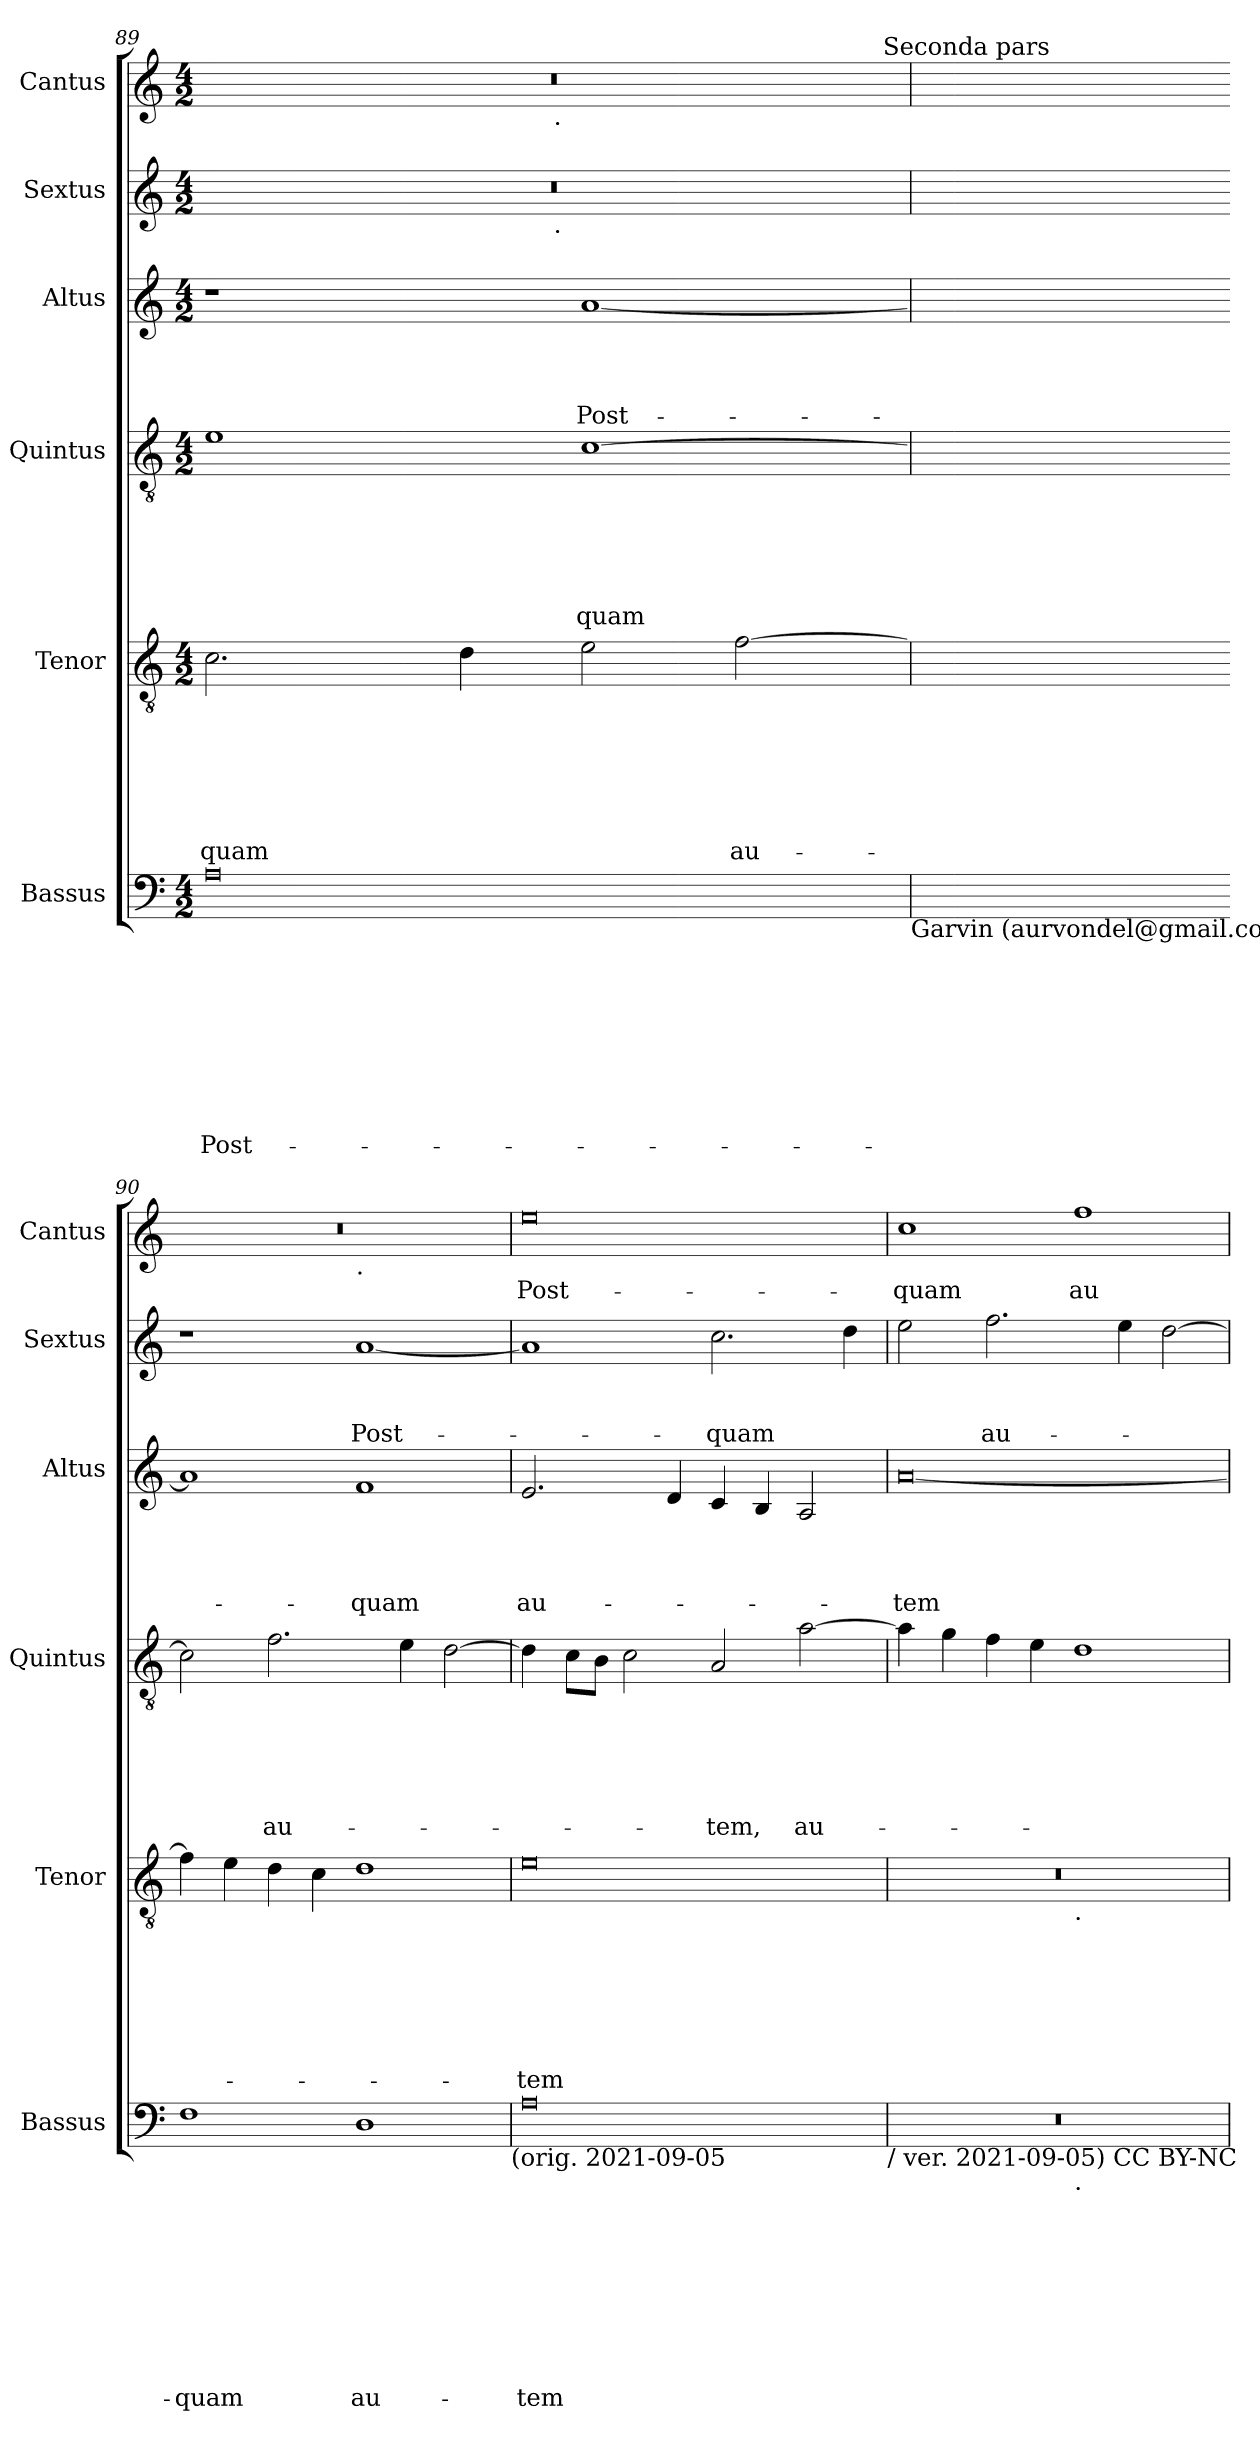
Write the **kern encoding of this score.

**kern	**text	**text	**text	**text	**text	**text	**text	**text	**text	**kern	**text	**text	**text	**text	**text	**text	**text	**kern	**text	**text	**text	**text	**text	**text	**kern	**text	**text	**text	**text	**kern	**text	**text	**text	**kern	**text
*part6	*part6	*part6	*part6	*part6	*part6	*part6	*part6	*part6	*part6	*part5	*part5	*part5	*part5	*part5	*part5	*part5	*part5	*part4	*part4	*part4	*part4	*part4	*part4	*part4	*part3	*part3	*part3	*part3	*part3	*part2	*part2	*part2	*part2	*part1	*part1
*staff6	*staff6	*staff6	*staff6	*staff6	*staff6	*staff6	*staff6	*staff6	*staff6	*staff5	*staff5	*staff5	*staff5	*staff5	*staff5	*staff5	*staff5	*staff4	*staff4	*staff4	*staff4	*staff4	*staff4	*staff4	*staff3	*staff3	*staff3	*staff3	*staff3	*staff2	*staff2	*staff2	*staff2	*staff1	*staff1
*I"Bassus	*	*	*	*	*	*	*	*	*	*I"Tenor	*	*	*	*	*	*	*	*I"Quintus	*	*	*	*	*	*	*I"Altus	*	*	*	*	*I"Sextus	*	*	*	*I"Cantus	*
*I'Bassus	*	*	*	*	*	*	*	*	*	*I'Tenor	*	*	*	*	*	*	*	*I'Quintus	*	*	*	*	*	*	*I'Altus	*	*	*	*	*I'Sextus	*	*	*	*I'Cantus	*
*clefF4	*	*	*	*	*	*	*	*	*	*clefGv2	*	*	*	*	*	*	*	*clefGv2	*	*	*	*	*	*	*clefG2	*	*	*	*	*clefG2	*	*	*	*clefG2	*
*k[]	*	*	*	*	*	*	*	*	*	*k[]	*	*	*	*	*	*	*	*k[]	*	*	*	*	*	*	*k[]	*	*	*	*	*k[]	*	*	*	*k[]	*
*C:	*	*	*	*	*	*	*	*	*	*C:	*	*	*	*	*	*	*	*C:	*	*	*	*	*	*	*C:	*	*	*	*	*C:	*	*	*	*C:	*
*M4/2	*	*	*	*	*	*	*	*	*	*M4/2	*	*	*	*	*	*	*	*M4/2	*	*	*	*	*	*	*M4/2	*	*	*	*	*M4/2	*	*	*	*M4/2	*
=89	=89	=89	=89	=89	=89	=89	=89	=89	=89	=89	=89	=89	=89	=89	=89	=89	=89	=89	=89	=89	=89	=89	=89	=89	=89	=89	=89	=89	=89	=89	=89	=89	=89	=89	=89
!	!	!	!	!	!	!	!	!	!LO:LY:b	!	!	!	!	!	!	!	!LO:LY:b	!	!	!	!	!	!	!	!	!	!	!	!	!	!	!	!	!	!
*	*	*	*	*	*	*	*	*	*	*	*	*	*	*	*	*	*	*	*	*	*	*	*	*	*	*	*	*	*	*^	*	*	*	*^	*
0A	.	.	.	.	.	.	.	.	Post-	2.c\	.	.	.	.	.	.	-quam	1e	.	.	.	.	.	.	1r	.	.	.	.	0r	2ryy	.	.	.	0r	2ryy	.
.	.	.	.	.	.	.	.	.	.	.	.	.	.	.	.	.	.	.	.	.	.	.	.	.	.	.	.	.	.	.	4...ryy	.	.	.	.	4...ryy	.
.	.	.	.	.	.	.	.	.	.	4d\	.	.	.	.	.	.	.	.	.	.	.	.	.	.	.	.	.	.	.	.	.	.	.	.	.	.	.
!	!	!	!	!	!	!	!	!	!	!	!	!	!	!	!	!	!	!	!	!	!	!	!	!	!	!	!	!	!	!	!	!	!	!	!	!LO:TX:b:t=.	!
!	!	!	!	!	!	!	!	!	!	!	!	!	!	!	!	!	!	!	!	!	!	!	!	!	!	!	!	!	!	!	!LO:TX:b:t=.	!	!	!	!	!	!
.	.	.	.	.	.	.	.	.	.	.	.	.	.	.	.	.	.	.	.	.	.	.	.	.	.	.	.	.	.	.	1ryy	.	.	.	.	1ryy	.
!	!	!	!	!	!	!	!	!	!	!	!	!	!	!	!	!	!	!	!	!	!	!	!	!LO:LY:b	!	!	!	!	!LO:LY:b	!	!	!	!	!	!	!	!
.	.	.	.	.	.	.	.	.	.	2e\	.	.	.	.	.	.	.	[>1c	.	.	.	.	.	-quam	[<1a	.	.	.	Post-	.	.	.	.	.	.	.	.
!	!	!	!	!	!	!	!	!	!	!	!	!	!	!	!	!	!LO:LY:b	!	!	!	!	!	!	!	!	!	!	!	!	!	!	!	!	!	!	!	!
.	.	.	.	.	.	.	.	.	.	[>2f\	.	.	.	.	.	.	au-	.	.	.	.	.	.	.	.	.	.	.	.	.	.	.	.	.	.	.	.
!	!	!	!	!	!	!	!	!	!	!	!	!	!	!	!	!	!	!	!	!	!	!	!	!	!	!	!	!	!	!	!	!	!	!	!	!LO:TX:a:t=Seconda pars	!
.	.	.	.	.	.	.	.	.	.	.	.	.	.	.	.	.	.	.	.	.	.	.	.	.	.	.	.	.	.	.	32ryy	.	.	.	.	32ryy	.
!LO:TX:b:t=Garvin (aurvondel@gmail.com)	!	!	!	!	!	!	!	!	!	!	!	!	!	!	!	!	!	!	!	!	!	!	!	!	!	!	!	!	!	!	!	!	!	!	!	!	!
=90!	=90!	=90!	=90!	=90!	=90!	=90!	=90!	=90!	=90!	=90!	=90!	=90!	=90!	=90!	=90!	=90!	=90!	=90!	=90!	=90!	=90!	=90!	=90!	=90!	=90!	=90!	=90!	=90!	=90!	=90!	=90!	=90!	=90!	=90!	=90!	=90!	=90!
!	!	!	!	!	!	!	!	!	!LO:LY:b	!	!	!	!	!	!	!	!	!	!	!	!	!	!	!	!	!	!	!	!	!	!	!	!	!	!	!	!
*	*	*	*	*	*	*	*	*	*	*	*	*	*	*	*	*	*	*	*	*	*	*	*	*	*	*	*	*	*	*v	*v	*	*	*	*	*	*
1F	.	.	.	.	.	.	.	.	-quam	4f\]	.	.	.	.	.	.	.	2c\]	.	.	.	.	.	.	1a]	.	.	.	.	1r	.	.	.	0r	1ryy	.
.	.	.	.	.	.	.	.	.	.	4e\	.	.	.	.	.	.	.	.	.	.	.	.	.	.	.	.	.	.	.	.	.	.	.	.	.	.
!	!	!	!	!	!	!	!	!	!	!	!	!	!	!	!	!	!	!	!	!	!	!	!	!LO:LY:b	!	!	!	!	!	!	!	!	!	!	!	!
.	.	.	.	.	.	.	.	.	.	4d\	.	.	.	.	.	.	.	2.f\	.	.	.	.	.	au-	.	.	.	.	.	.	.	.	.	.	.	.
.	.	.	.	.	.	.	.	.	.	4c\	.	.	.	.	.	.	.	.	.	.	.	.	.	.	.	.	.	.	.	.	.	.	.	.	.	.
!	!	!	!	!	!	!	!	!	!	!	!	!	!	!	!	!	!	!	!	!	!	!	!	!	!	!	!	!	!	!	!	!	!	!	!LO:TX:b:t=.	!
!	!	!	!	!	!	!	!	!	!LO:LY:b	!	!	!	!	!	!	!	!	!	!	!	!	!	!	!	!	!	!	!	!LO:LY:b	!	!	!	!LO:LY:b	!	!	!
1D	.	.	.	.	.	.	.	.	au-	1d	.	.	.	.	.	.	.	.	.	.	.	.	.	.	1f	.	.	.	-quam	[<1a	.	.	Post-	.	1ryy	.
.	.	.	.	.	.	.	.	.	.	.	.	.	.	.	.	.	.	4e\	.	.	.	.	.	.	.	.	.	.	.	.	.	.	.	.	.	.
.	.	.	.	.	.	.	.	.	.	.	.	.	.	.	.	.	.	[>2d\	.	.	.	.	.	.	.	.	.	.	.	.	.	.	.	.	.	.
!LO:TX:b:t=(orig. 2021-09-05	!	!	!	!	!	!	!	!	!	!	!	!	!	!	!	!	!	!	!	!	!	!	!	!	!	!	!	!	!	!	!	!	!	!	!	!
=91!	=91!	=91!	=91!	=91!	=91!	=91!	=91!	=91!	=91!	=91!	=91!	=91!	=91!	=91!	=91!	=91!	=91!	=91!	=91!	=91!	=91!	=91!	=91!	=91!	=91!	=91!	=91!	=91!	=91!	=91!	=91!	=91!	=91!	=91!	=91!	=91!
!	!	!	!	!	!	!	!	!	!LO:LY:b	!	!	!	!	!	!	!	!LO:LY:b	!	!	!	!	!	!	!	!	!	!	!	!LO:LY:b	!	!	!	!	!	!	!LO:LY:b
*	*	*	*	*	*	*	*	*	*	*	*	*	*	*	*	*	*	*	*	*	*	*	*	*	*	*	*	*	*	*	*	*	*	*v	*v	*
0A	.	.	.	.	.	.	.	.	-tem	0e	.	.	.	.	.	.	-tem	4d\]	.	.	.	.	.	.	2.e/	.	.	.	au-	1a]	.	.	.	0ee	Post-
.	.	.	.	.	.	.	.	.	.	.	.	.	.	.	.	.	.	8c\L	.	.	.	.	.	.	.	.	.	.	.	.	.	.	.	.	.
.	.	.	.	.	.	.	.	.	.	.	.	.	.	.	.	.	.	8B\J	.	.	.	.	.	.	.	.	.	.	.	.	.	.	.	.	.
.	.	.	.	.	.	.	.	.	.	.	.	.	.	.	.	.	.	2c\	.	.	.	.	.	.	.	.	.	.	.	.	.	.	.	.	.
.	.	.	.	.	.	.	.	.	.	.	.	.	.	.	.	.	.	.	.	.	.	.	.	.	4d/	.	.	.	.	.	.	.	.	.	.
!	!	!	!	!	!	!	!	!	!	!	!	!	!	!	!	!	!	!	!	!	!	!	!	!LO:LY:b	!	!	!	!	!	!	!	!	!LO:LY:b	!	!
.	.	.	.	.	.	.	.	.	.	.	.	.	.	.	.	.	.	2A/	.	.	.	.	.	-tem,	4c/	.	.	.	.	2.cc\	.	.	-quam	.	.
.	.	.	.	.	.	.	.	.	.	.	.	.	.	.	.	.	.	.	.	.	.	.	.	.	4B/	.	.	.	.	.	.	.	.	.	.
!	!	!	!	!	!	!	!	!	!	!	!	!	!	!	!	!	!	!	!	!	!	!	!	!LO:LY:b	!	!	!	!	!	!	!	!	!	!	!
.	.	.	.	.	.	.	.	.	.	.	.	.	.	.	.	.	.	[>2a\	.	.	.	.	.	au-	2A/	.	.	.	.	.	.	.	.	.	.
.	.	.	.	.	.	.	.	.	.	.	.	.	.	.	.	.	.	.	.	.	.	.	.	.	.	.	.	.	.	4dd\	.	.	.	.	.
!LO:TX:b:t=/ ver. 2021-09-05) CC BY-NC	!	!	!	!	!	!	!	!	!	!	!	!	!	!	!	!	!	!	!	!	!	!	!	!	!	!	!	!	!	!	!	!	!	!	!
=92!	=92!	=92!	=92!	=92!	=92!	=92!	=92!	=92!	=92!	=92!	=92!	=92!	=92!	=92!	=92!	=92!	=92!	=92!	=92!	=92!	=92!	=92!	=92!	=92!	=92!	=92!	=92!	=92!	=92!	=92!	=92!	=92!	=92!	=92!	=92!
!	!	!	!	!	!	!	!	!	!	!	!	!	!	!	!	!	!	!	!	!	!	!	!	!	!	!	!	!	!LO:LY:b	!	!	!	!	!	!LO:LY:b
*^	*	*	*	*	*	*	*	*	*	*^	*	*	*	*	*	*	*	*	*	*	*	*	*	*	*	*	*	*	*	*	*	*	*	*	*
0r	1ryy	.	.	.	.	.	.	.	.	.	0r	1ryy	.	.	.	.	.	.	.	4a\]	.	.	.	.	.	.	[<0a	.	.	.	-tem	2ee\	.	.	.	1cc>	-quam
.	.	.	.	.	.	.	.	.	.	.	.	.	.	.	.	.	.	.	.	4g\	.	.	.	.	.	.	.	.	.	.	.	.	.	.	.	.	.
!	!	!	!	!	!	!	!	!	!	!	!	!	!	!	!	!	!	!	!	!	!	!	!	!	!	!	!	!	!	!	!	!	!	!	!LO:LY:b	!	!
.	.	.	.	.	.	.	.	.	.	.	.	.	.	.	.	.	.	.	.	4f\	.	.	.	.	.	.	.	.	.	.	.	2.ff\	.	.	au-	.	.
.	.	.	.	.	.	.	.	.	.	.	.	.	.	.	.	.	.	.	.	4e\	.	.	.	.	.	.	.	.	.	.	.	.	.	.	.	.	.
!	!	!	!	!	!	!	!	!	!	!	!	!LO:TX:b:t=.	!	!	!	!	!	!	!	!	!	!	!	!	!	!	!	!	!	!	!	!	!	!	!	!	!
!	!LO:TX:b:t=.	!	!	!	!	!	!	!	!	!	!	!	!	!	!	!	!	!	!	!	!	!	!	!	!	!	!	!	!	!	!	!	!	!	!	!	!
!	!	!	!	!	!	!	!	!	!	!	!	!	!	!	!	!	!	!	!	!	!	!	!	!	!	!	!	!	!	!	!	!	!	!	!	!	!LO:LY:b
.	1ryy	.	.	.	.	.	.	.	.	.	.	1ryy	.	.	.	.	.	.	.	1d	.	.	.	.	.	.	.	.	.	.	.	.	.	.	.	1ff	au-
.	.	.	.	.	.	.	.	.	.	.	.	.	.	.	.	.	.	.	.	.	.	.	.	.	.	.	.	.	.	.	.	4ee\	.	.	.	.	.
.	.	.	.	.	.	.	.	.	.	.	.	.	.	.	.	.	.	.	.	.	.	.	.	.	.	.	.	.	.	.	.	[>2dd\	.	.	.	.	.
*v	*v	*	*	*	*	*	*	*	*	*	*	*	*	*	*	*	*	*	*	*	*	*	*	*	*	*	*	*	*	*	*	*	*	*	*	*	*
*	*	*	*	*	*	*	*	*	*	*v	*v	*	*	*	*	*	*	*	*	*	*	*	*	*	*	*	*	*	*	*	*	*	*	*	*	*
=!	=!	=!	=!	=!	=!	=!	=!	=!	=!	=!	=!	=!	=!	=!	=!	=!	=!	=!	=!	=!	=!	=!	=!	=!	=!	=!	=!	=!	=!	=!	=!	=!	=!	=!	=!
*-	*-	*-	*-	*-	*-	*-	*-	*-	*-	*-	*-	*-	*-	*-	*-	*-	*-	*-	*-	*-	*-	*-	*-	*-	*-	*-	*-	*-	*-	*-	*-	*-	*-	*-	*-
